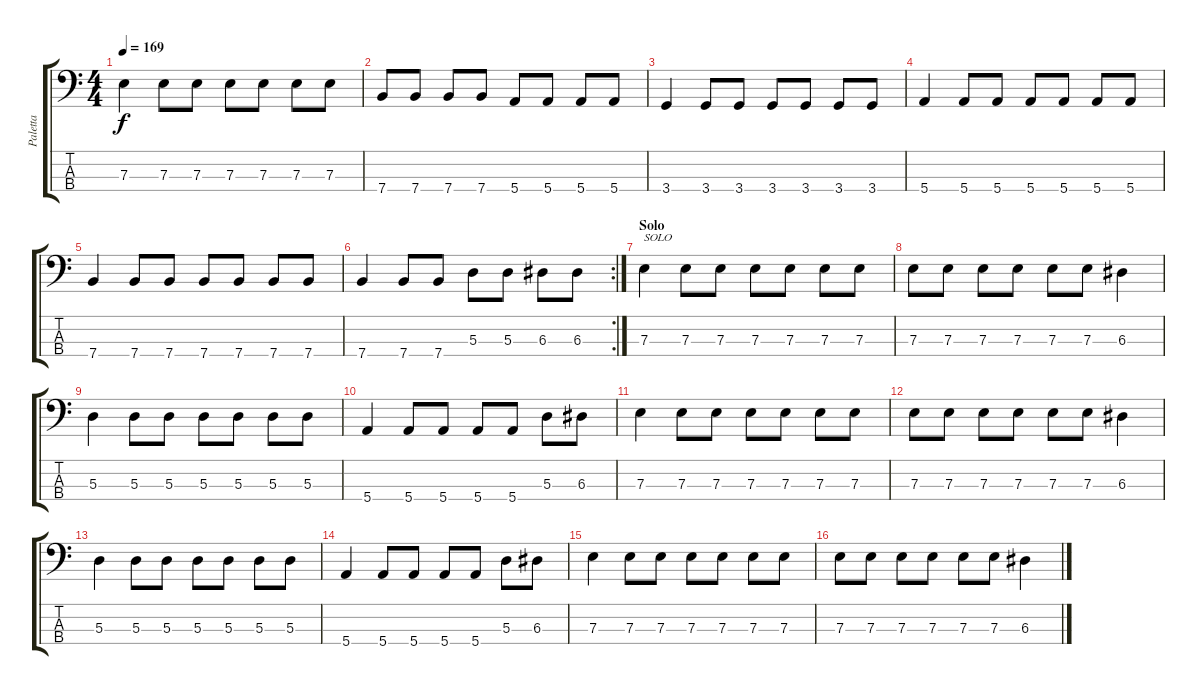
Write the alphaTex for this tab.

\track ("Paletta" "Paletta") {instrument electricbasspick}
\staff {score tabs}
\tuning (G2 D2 A1 E1) {hide}
\ts (4 4)
\tempo 169
\clef f4
\ks c
7.3.4{dy f} 7.3.8 7.3.8 7.3.8 7.3.8 7.3.8 7.3.8 |
7.4.8 7.4.8 7.4.8 7.4.8 5.4.8 5.4.8 5.4.8 5.4.8 |
3.4.4 3.4.8 3.4.8 3.4.8 3.4.8 3.4.8 3.4.8 |
5.4.4 5.4.8 5.4.8 5.4.8 5.4.8 5.4.8 5.4.8 |
7.4.4 7.4.8 7.4.8 7.4.8 7.4.8 7.4.8 7.4.8 |
\rc 2
7.4.4 7.4.8 7.4.8 5.3.8 5.3.8 6.3.8 6.3.8 |
\section ("" "Solo")
7.3.4{txt "SOLO"} 7.3.8 7.3.8 7.3.8 7.3.8 7.3.8 7.3.8 |
7.3.8 7.3.8 7.3.8 7.3.8 7.3.8 7.3.8 6.3.4 |
5.3.4 5.3.8 5.3.8 5.3.8 5.3.8 5.3.8 5.3.8 |
5.4.4 5.4.8 5.4.8 5.4.8 5.4.8 5.3.8 6.3.8 |
7.3.4 7.3.8 7.3.8 7.3.8 7.3.8 7.3.8 7.3.8 |
7.3.8 7.3.8 7.3.8 7.3.8 7.3.8 7.3.8 6.3.4 |
5.3.4 5.3.8 5.3.8 5.3.8 5.3.8 5.3.8 5.3.8 |
5.4.4 5.4.8 5.4.8 5.4.8 5.4.8 5.3.8 6.3.8 |
7.3.4 7.3.8 7.3.8 7.3.8 7.3.8 7.3.8 7.3.8 |
7.3.8 7.3.8 7.3.8 7.3.8 7.3.8 7.3.8 6.3.4
